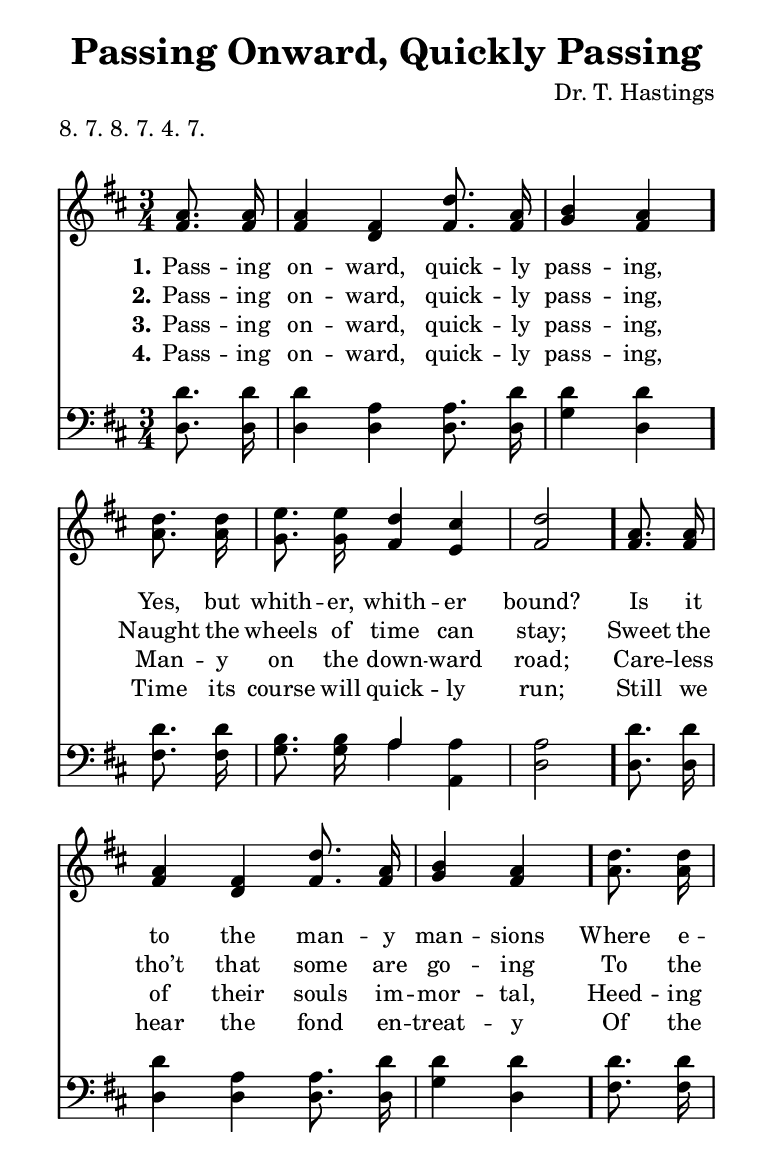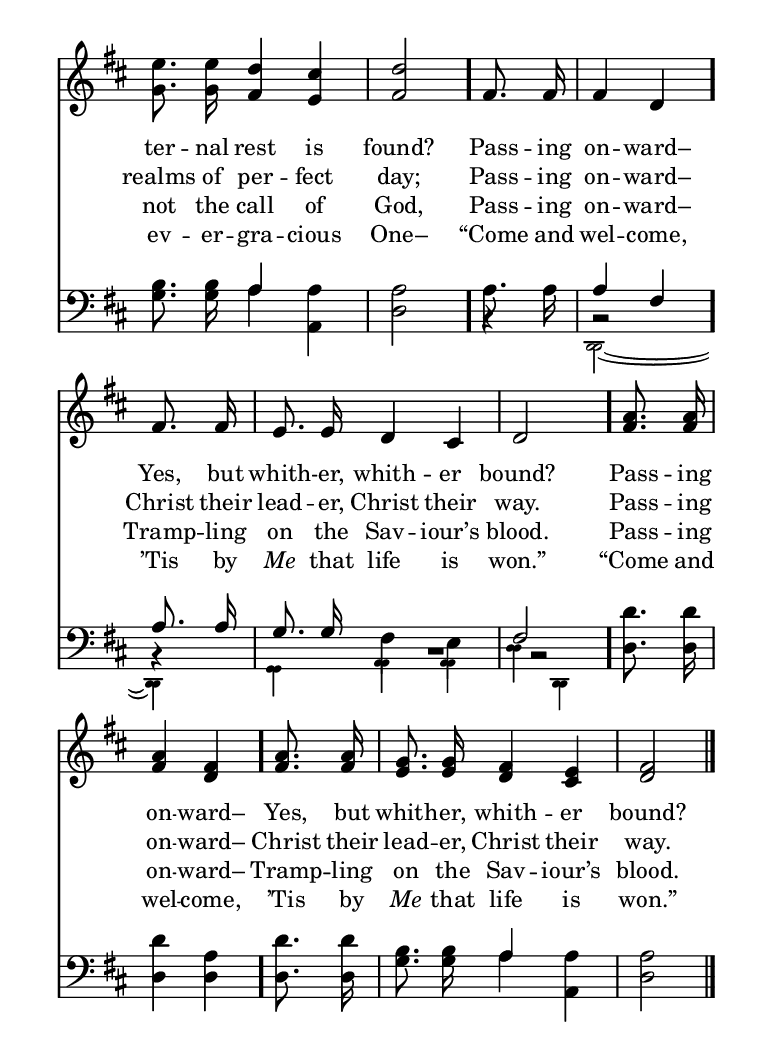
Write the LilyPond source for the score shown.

\include "common/global.ily"
\paper {
  \include "common/paper.ily"
}

\header{
  %gospel
  hymnnumber = "30"
  title = "Passing Onward, Quickly Passing"
  tunename = "Zion"
  meter = "8. 7. 8. 7. 4. 7."
  poet = ""
  composer = "Dr. T. Hastings"
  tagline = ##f
}

% for fermata in MIDI
ta = { \tempo 4=80 }
tb = { \tempo 4=40 }

patternAA = { c8. c16 | c4 c4 c8. c16 | c4 c4 }

patternBA = { c8. c16 | c8. c16 c4 c4 | c2 }
patternBB = { c4 | \once \override MultiMeasureRest.staff-position = #-8 R1*3/4 | c2 }

patternCA = { c8. c16 | c4 c4 }
patternCB = { c4 | c2 }

global = {
  \include "common/overrides.ily"
  \override Staff.TimeSignature.style = #'numbered
  \time 3/4
  \override Score.MetronomeMark.transparent = ##t % hide all fermata changes too
  \ta
  \key d \major
  \partial 4
  \autoBeamOff
}

notesSoprano = {
\global
\relative c'' {

  \changePitch \patternAA { a a | a fis d' a | b a }
  \changePitch \patternBA { d d | e e d cis  | d   }
  \changePitch \patternAA { a a | a fis d' a | b a }
  \changePitch \patternBA { d d | e e d cis  | d   }

  \changePitch \patternCA { fis, fis | fis d     }
  \changePitch \patternBA { fis fis  | e e d cis | d   }
  \changePitch \patternCA { a' a     | a fis     }
  \changePitch \patternBA { a a      | g g fis e | fis }

  \bar "|."

}
}

notesAlto = {
\global
\relative e' {

  \changePitch \patternAA { fis fis | fis d fis fis | g fis }
  \changePitch \patternBA { a a     | g g fis e     | fis   }
  \changePitch \patternAA { fis fis | fis d fis fis | g fis }
  \changePitch \patternBA { a a     | g g fis e     | fis   }

  \changePitch \patternCB { r       | r         }
  \changePitch \patternBB { r       |           | r } % middle rest is explicit in patternBB
  \changePitch \patternCA { fis fis | fis d     }
  \changePitch \patternBA { fis fis | e e d cis | d }

}
}

notesTenor = {
\global
\relative a {

  \changePitch \patternAA { d d | d a a d | d d }
  \changePitch \patternBA { d d | b b a a | a   }
  \changePitch \patternAA { d d | d a a d | d d }
  \changePitch \patternBA { d d | b b a a | a   }

  \changePitch \patternCA { a a  | a fis     }
  \changePitch \patternBA { a a  | g g fis e | fis }
  \changePitch \patternCA { d' d | d a       }
  \changePitch \patternBA { d d  | b b a a   | a   }

}
}

notesBass = {
\global
\relative f {

  \changePitch \patternAA { d d | d d d d | g d }
  \changePitch \patternBA { fis fis | g g a a, | d }
  \changePitch \patternAA { d d | d d d d | g d }
  \changePitch \patternBA { fis fis | g g a a, | d }

<<
  { b4 \rest | b2 \rest }
\\
  \override NoteHead.font-size = #-4 { \skip 4 | d,2 ~ }
>>

<<
  % XXX hacky (extra-offset doesn't scale, for one thing)
  { b'4 \rest | \once \override Rest.extra-offset = #'(15 . 0) b1*3/4 \rest | \once \override Rest.extra-offset = #'(1.7 . 0) b2 \rest }
\\
  \override NoteHead.font-size = #-4 { d,4 g4 a4 a4 | d4 d,4 }
>>

  \changePitch \patternCA { d' d | d d }
  \changePitch \patternBA { d d | g g a a, | d }

}
}

wordsA = \lyricmode {
\set stanza = "1."

Pass -- ing on -- ward, quick -- ly pass -- ing, \bar "."
Yes, but whith -- er, whith -- er bound? \bar "." \eogbreak
Is it to the man -- y man -- sions \bar "."
Where e -- ter -- nal rest is found? \bar "." \eogbreak
Pass -- ing on -- ward– \bar "."
Yes, but whith -- er, whith -- er bound? \bar "." \eogbreak
Pass -- ing on -- ward– \bar "."
Yes, but whith -- er, whith -- er bound? \bar "." \eogbreak

}

wordsB = \lyricmode {
\set stanza = "2."

Pass -- ing on -- ward, quick -- ly pass -- ing,
Naught the wheels of time can stay;
Sweet the tho’t that some are go -- ing
To the realms of per -- fect day;
Pass -- ing on -- ward–
Christ their lead -- er, Christ their way.
Pass -- ing on -- ward–
Christ their lead -- er, Christ their way.

}

wordsC = \lyricmode {
\set stanza = "3."

Pass -- ing on -- ward, quick -- ly pass -- ing,
Man -- y on the down -- ward road;
Care -- less of their souls im -- mor -- tal,
Heed -- ing not the call of God,
Pass -- ing on -- ward–
Tramp -- ling on the Sav -- iour’s blood.
Pass -- ing on -- ward–
Tramp -- ling on the Sav -- iour’s blood.

}

wordsD = \lyricmode {
\set stanza = "4."

Pass -- ing on -- ward, quick -- ly pass -- ing,
Time its course will quick -- ly run;
Still we hear the fond en -- treat -- y
Of the ev -- er -- gra -- cious One–
“Come and wel -- come,
’Tis by { \italicsOn } Me { \italicsOff } that life is won.”
“Come and wel -- come,
’Tis by { \italicsOn } Me { \italicsOff } that life is won.”

}

\score {
  \context ChoirStaff <<
    \context Staff = upper <<
      \set Staff.autoBeaming = ##f
      \set ChoirStaff.systemStartDelimiter = #'SystemStartBar
      \set ChoirStaff.printPartCombineTexts = ##f
      \partcombine #'(2 . 9) \notesSoprano \notesAlto
      \context NullVoice = sopranos { \voiceOne << \notesSoprano >> }
      \context NullVoice = altos { \voiceTwo << \notesAlto >> }
      \context Lyrics = one   \lyricsto sopranos \wordsA
      \context Lyrics = two   \lyricsto sopranos \wordsB
      \context Lyrics = three \lyricsto sopranos \wordsC
      \context Lyrics = four  \lyricsto sopranos \wordsD
    >>
    \context Staff = men <<
      \set Staff.autoBeaming = ##f
      \clef bass
      \set ChoirStaff.printPartCombineTexts = ##f
      \partcombine #'(2 . 9) \notesTenor \notesBass
      \context NullVoice = tenors { \voiceOne << \notesTenor >> }
      \context NullVoice = basses { \voiceTwo << \notesBass >> }
    >>
  >>
  \layout {
    \include "common/layout.ily"
  }
  \midi{
    \include "common/midi.ily"
  }
}

\version "2.19.49"  % necessary for upgrading to future LilyPond versions.

% vi:set et ts=2 sw=2 ai nocindent syntax=lilypond:
